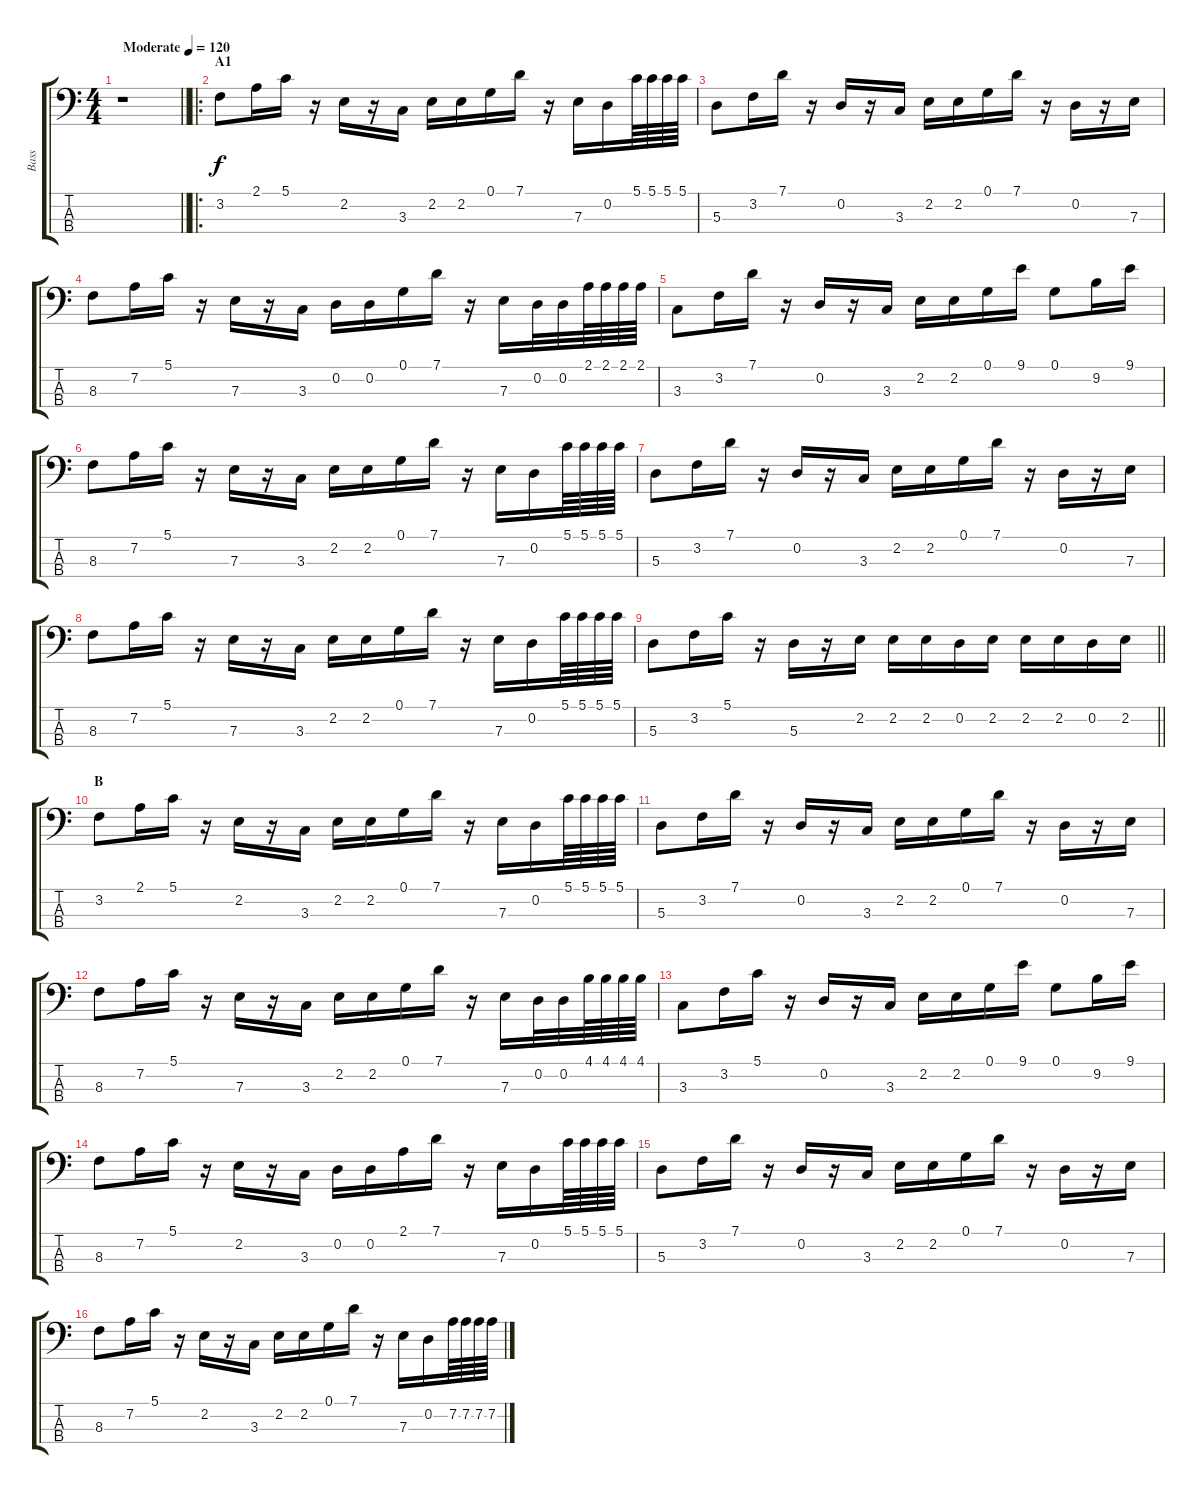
\track ("Bass" "Bass") {instrument synthbass2}
\staff {score tabs}
\tuning (G2 D2 A1 D1) {hide}
\ts (4 4)
\tempo (120 "Moderate")
\clef f4
\barLineRight lightlight
\ks c
r.1{dy f instrument synthbass2} |
\ro
\section ("" "A1")
3.2.8 2.1.16 5.1.16 r.16 2.2.16 r.16 3.3.16 2.2.16 2.2.16 0.1.16 7.1.16 r.16 7.3.16 0.2.16 5.1.64 5.1.64 5.1.64 5.1.64 |
5.3.8 3.2.16 7.1.16 r.16 0.2.16 r.16 3.3.16 2.2.16 2.2.16 0.1.16 7.1.16 r.16 0.2.16 r.16 7.3.16 |
8.3.8 7.2.16 5.1.16 r.16 7.3.16 r.16 3.3.16 0.2.16 0.2.16 0.1.16 7.1.16 r.16 7.3.16 0.2.32 0.2.32 2.1.64 2.1.64 2.1.64 2.1.64 |
3.3.8 3.2.16 7.1.16 r.16 0.2.16 r.16 3.3.16 2.2.16 2.2.16 0.1.16 9.1.16 0.1.8 9.2.16 9.1.16 |
8.3.8 7.2.16 5.1.16 r.16 7.3.16 r.16 3.3.16 2.2.16 2.2.16 0.1.16 7.1.16 r.16 7.3.16 0.2.16 5.1.64 5.1.64 5.1.64 5.1.64 |
5.3.8 3.2.16 7.1.16 r.16 0.2.16 r.16 3.3.16 2.2.16 2.2.16 0.1.16 7.1.16 r.16 0.2.16 r.16 7.3.16 |
8.3.8 7.2.16 5.1.16 r.16 7.3.16 r.16 3.3.16 2.2.16 2.2.16 0.1.16 7.1.16 r.16 7.3.16 0.2.16 5.1.64 5.1.64 5.1.64 5.1.64 |
\barLineRight lightlight
5.3.8 3.2.16 5.1.16 r.16 5.3.16 r.16 2.2.16 2.2.16 2.2.16 0.2.16 2.2.16 2.2.16 2.2.16 0.2.16 2.2.16 |
\section ("" "B")
3.2.8 2.1.16 5.1.16 r.16 2.2.16 r.16 3.3.16 2.2.16 2.2.16 0.1.16 7.1.16 r.16 7.3.16 0.2.16 5.1.64 5.1.64 5.1.64 5.1.64 |
5.3.8 3.2.16 7.1.16 r.16 0.2.16 r.16 3.3.16 2.2.16 2.2.16 0.1.16 7.1.16 r.16 0.2.16 r.16 7.3.16 |
8.3.8 7.2.16 5.1.16 r.16 7.3.16 r.16 3.3.16 2.2.16 2.2.16 0.1.16 7.1.16 r.16 7.3.16 0.2.32 0.2.32 4.1.64 4.1.64 4.1.64 4.1.64 |
3.3.8 3.2.16 5.1.16 r.16 0.2.16 r.16 3.3.16 2.2.16 2.2.16 0.1.16 9.1.16 0.1.8 9.2.16 9.1.16 |
8.3.8 7.2.16 5.1.16 r.16 2.2.16 r.16 3.3.16 0.2.16 0.2.16 2.1.16 7.1.16 r.16 7.3.16 0.2.16 5.1.64 5.1.64 5.1.64 5.1.64 |
5.3.8 3.2.16 7.1.16 r.16 0.2.16 r.16 3.3.16 2.2.16 2.2.16 0.1.16 7.1.16 r.16 0.2.16 r.16 7.3.16 |
8.3.8 7.2.16 5.1.16 r.16 2.2.16 r.16 3.3.16 2.2.16 2.2.16 0.1.16 7.1.16 r.16 7.3.16 0.2.16 7.2.64 7.2.64 7.2.64 7.2.64
